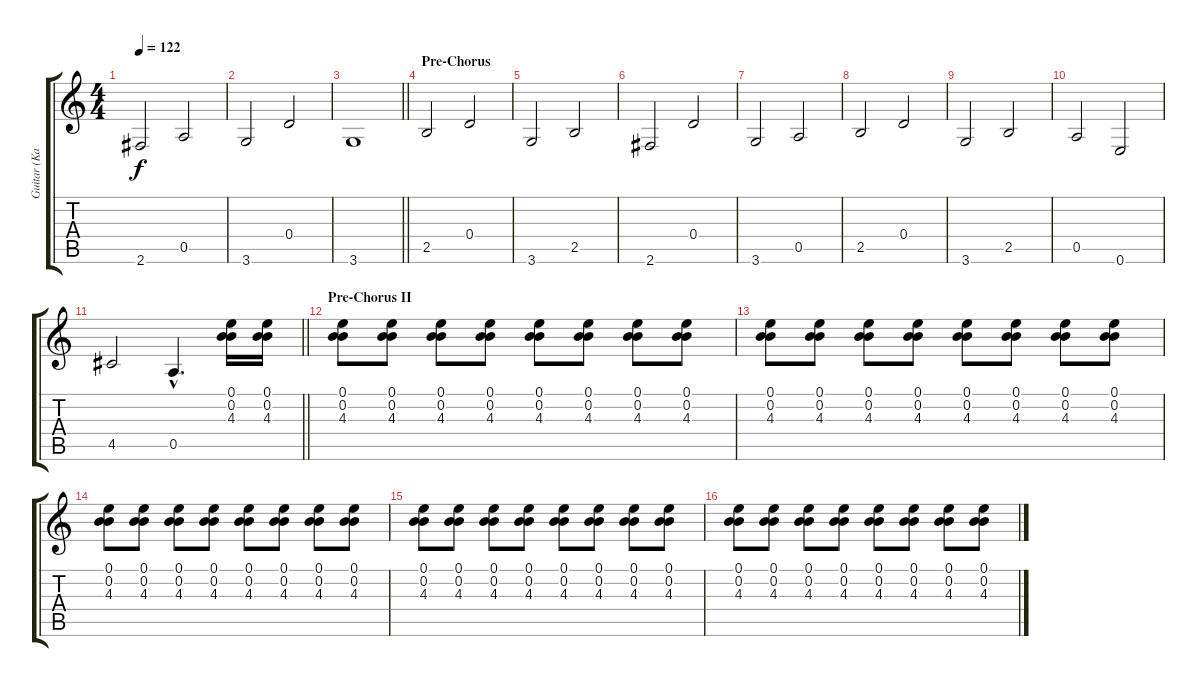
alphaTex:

\track ("Guitar (Kaoru)" "Guitar (Ka") {instrument electricguitarclean}
\staff {score tabs}
\tuning (E4 B3 G3 D3 A2 E2) {hide}
\ts (4 4)
\tempo 122
\clef g2
\ks c
2.6.2{dy f} 0.5.2 |
3.6.2 0.4.2 |
\barLineRight lightlight
3.6.1 |
\section ("" "Pre-Chorus")
2.5.2 0.4.2 |
3.6.2 2.5.2 |
2.6.2 0.4.2 |
3.6.2 0.5.2 |
2.5.2 0.4.2 |
3.6.2 2.5.2 |
0.5.2 0.6.2 |
\barLineRight lightlight
4.5.2 0.5{hac}.4{d} (0.1 0.2 4.3).16{volume 10} (0.1 0.2 4.3).16 |
\section ("" "Pre-Chorus II")
(0.1 0.2 4.3).8 (0.1 0.2 4.3).8 (0.1 0.2 4.3).8 (0.1 0.2 4.3).8 (0.1 0.2 4.3).8 (0.1 0.2 4.3).8 (0.1 0.2 4.3).8 (0.1 0.2 4.3).8 |
(0.1 0.2 4.3).8 (0.1 0.2 4.3).8 (0.1 0.2 4.3).8 (0.1 0.2 4.3).8 (0.1 0.2 4.3).8 (0.1 0.2 4.3).8 (0.1 0.2 4.3).8 (0.1 0.2 4.3).8 |
(0.1 0.2 4.3).8 (0.1 0.2 4.3).8 (0.1 0.2 4.3).8 (0.1 0.2 4.3).8 (0.1 0.2 4.3).8 (0.1 0.2 4.3).8 (0.1 0.2 4.3).8 (0.1 0.2 4.3).8 |
(0.1 0.2 4.3).8 (0.1 0.2 4.3).8 (0.1 0.2 4.3).8 (0.1 0.2 4.3).8 (0.1 0.2 4.3).8 (0.1 0.2 4.3).8 (0.1 0.2 4.3).8 (0.1 0.2 4.3).8 |
(0.1 0.2 4.3).8 (0.1 0.2 4.3).8 (0.1 0.2 4.3).8 (0.1 0.2 4.3).8 (0.1 0.2 4.3).8 (0.1 0.2 4.3).8 (0.1 0.2 4.3).8 (0.1 0.2 4.3).8
